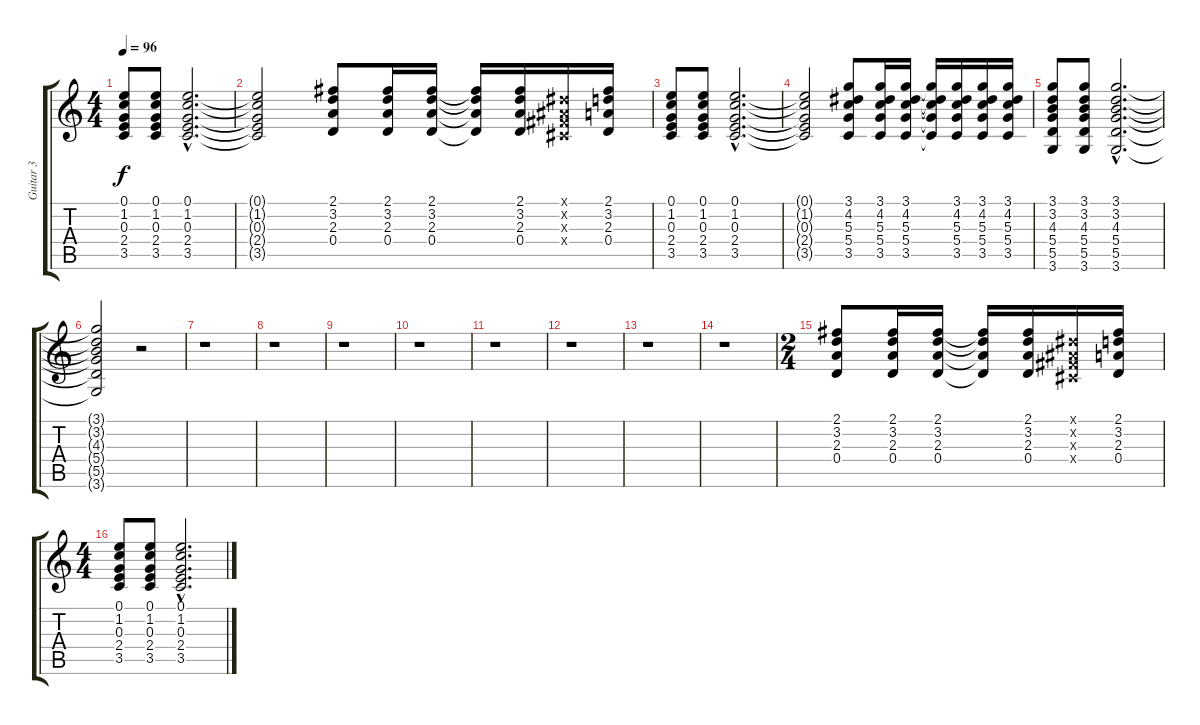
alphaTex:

\track ("Guitar 3" "Guitar 3") {instrument acousticguitarnylon}
\staff {score tabs}
\tuning (E4 B3 G3 D3 A2 E2) {hide}
\ts (4 4)
\tempo 96
\clef g2
\ks c
(0.1 1.2 0.3 2.4 3.5).8{dy f} (0.1 1.2 0.3 2.4 3.5).8 (0.1{hac} 1.2{hac} 0.3{hac} 2.4{hac} 3.5{hac}).2{d} |
(0.1{t} 1.2{t} 0.3{t} 2.4{t} 3.5{t}).2 (2.1 3.2 2.3 0.4).8 (2.1 3.2 2.3 0.4).16 (2.1 3.2 2.3 0.4).16 (2.1{t} 3.2{t} 2.3{t} 0.4{t}).16 (2.1 3.2 2.3 0.4).16 (-1.1{x} -1.2{x} -1.3{x} -1.4{x}).16 (2.1 3.2 2.3 0.4).16 |
(0.1 1.2 0.3 2.4 3.5).8 (0.1 1.2 0.3 2.4 3.5).8 (0.1{hac} 1.2{hac} 0.3{hac} 2.4{hac} 3.5{hac}).2{d} |
(0.1{t} 1.2{t} 0.3{t} 2.4{t} 3.5{t}).2 (3.1 4.2 5.3 5.4 3.5).8 (3.1 4.2 5.3 5.4 3.5).16 (3.1 4.2 5.3 5.4 3.5).16 (3.1{t} 4.2{t} 5.3{t} 5.4{t} 3.5{t}).16 (3.1 4.2 5.3 5.4 3.5).16 (3.1 4.2 5.3 5.4 3.5).16 (3.1 4.2 5.3 5.4 3.5).16 |
(3.1 3.2 4.3 5.4 5.5 3.6).8 (3.1 3.2 4.3 5.4 5.5 3.6).8 (3.1{hac} 3.2{hac} 4.3{hac} 5.4{hac} 5.5{hac} 3.6{hac}).2{d} |
(3.1{t} 3.2{t} 4.3{t} 5.4{t} 5.5{t} 3.6{t}).2 r.2 |
r.1 |
r.1 |
r.1 |
r.1 |
r.1 |
r.1 |
r.1 |
r.1 |
\ts (2 4)
(2.1 3.2 2.3 0.4).8 (2.1 3.2 2.3 0.4).16 (2.1 3.2 2.3 0.4).16 (2.1{t} 3.2{t} 2.3{t} 0.4{t}).16 (2.1 3.2 2.3 0.4).16 (-1.1{x} -1.2{x} -1.3{x} -1.4{x}).16 (2.1 3.2 2.3 0.4).16 |
\ts (4 4)
(0.1 1.2 0.3 2.4 3.5).8 (0.1 1.2 0.3 2.4 3.5).8 (0.1{hac} 1.2{hac} 0.3{hac} 2.4{hac} 3.5{hac}).2{d}
